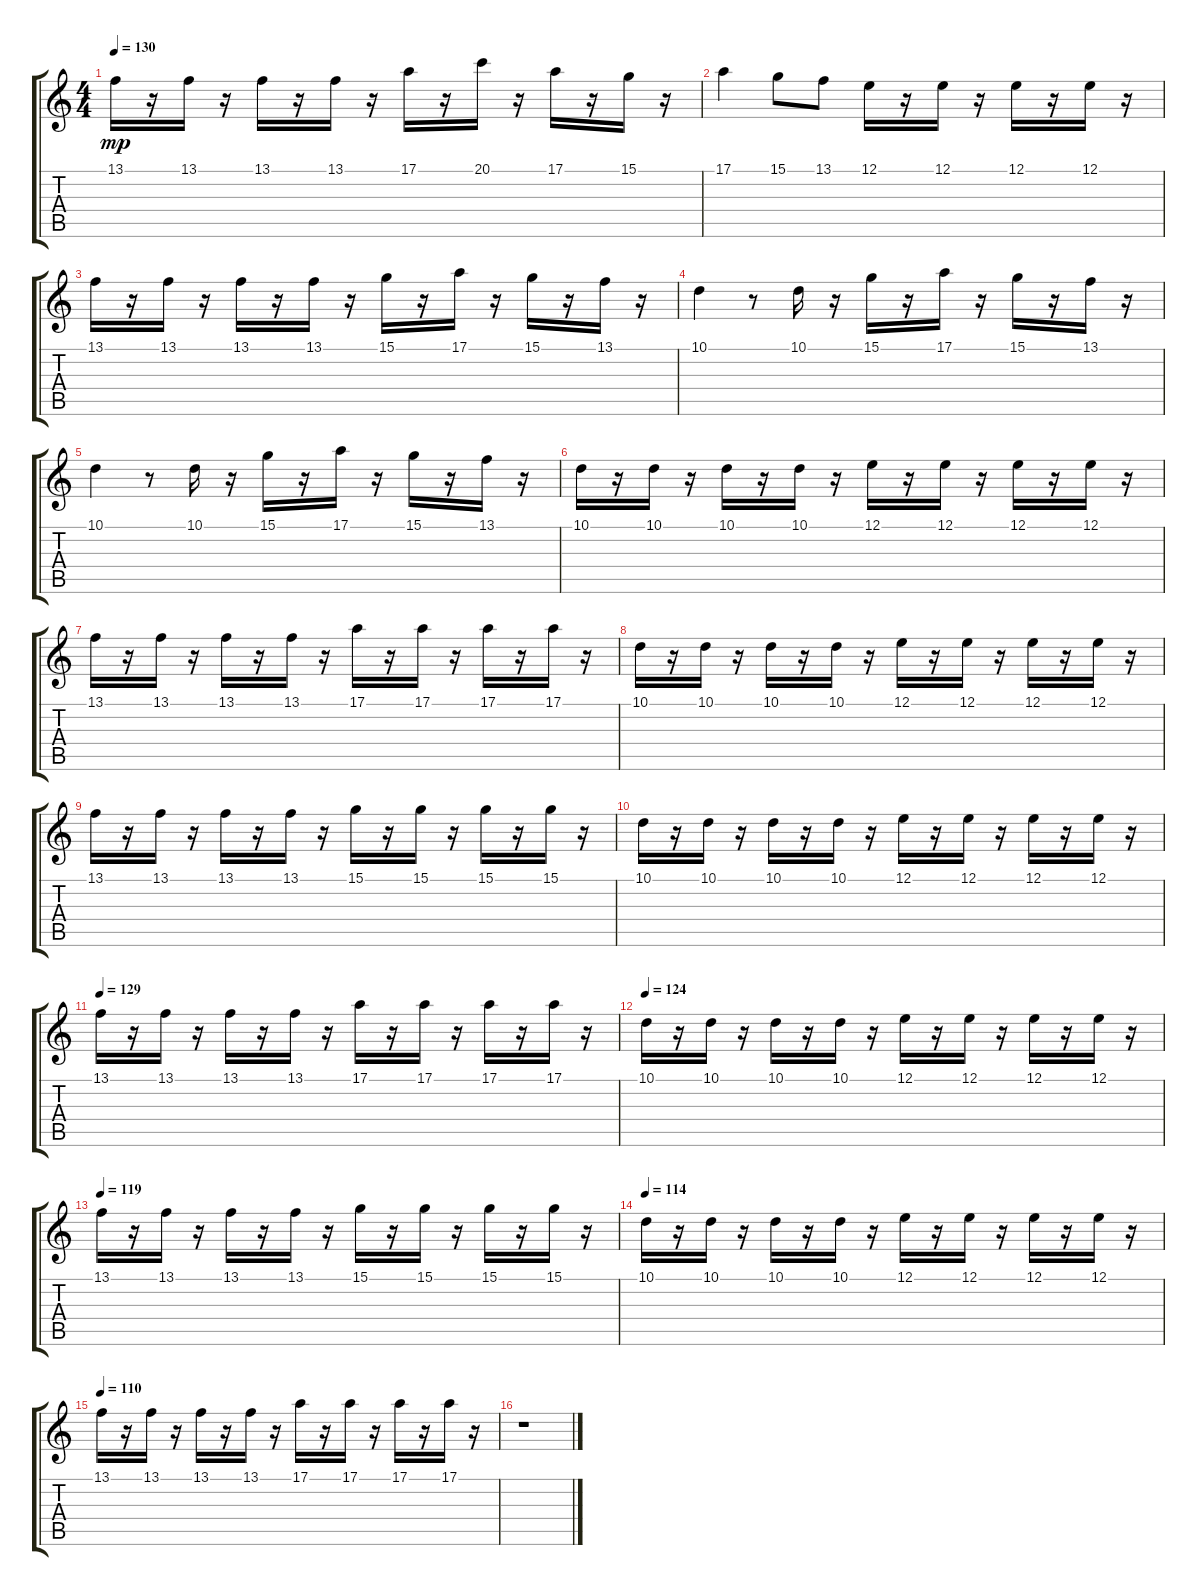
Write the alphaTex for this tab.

\track "" {instrument acousticgrandpiano}
\staff {score tabs}
\tuning (E4 B3 G3 D3 A2 E2) {hide}
\ts (4 4)
\tempo 130
\clef g2
\ks c
13.1.16{dy mp} r.16 13.1.16 r.16 13.1.16 r.16 13.1.16 r.16 17.1.16 r.16 20.1.16 r.16 17.1.16 r.16 15.1.16 r.16 |
17.1.4 15.1.8 13.1.8 12.1.16 r.16 12.1.16 r.16 12.1.16 r.16 12.1.16 r.16 |
13.1.16 r.16 13.1.16 r.16 13.1.16 r.16 13.1.16 r.16 15.1.16 r.16 17.1.16 r.16 15.1.16 r.16 13.1.16 r.16 |
10.1.4 r.8 10.1.16 r.16 15.1.16 r.16 17.1.16 r.16 15.1.16 r.16 13.1.16 r.16 |
10.1.4 r.8 10.1.16 r.16 15.1.16 r.16 17.1.16 r.16 15.1.16 r.16 13.1.16 r.16 |
10.1.16 r.16 10.1.16 r.16 10.1.16 r.16 10.1.16 r.16 12.1.16 r.16 12.1.16 r.16 12.1.16 r.16 12.1.16 r.16 |
13.1.16 r.16 13.1.16 r.16 13.1.16 r.16 13.1.16 r.16 17.1.16 r.16 17.1.16 r.16 17.1.16 r.16 17.1.16 r.16 |
10.1.16 r.16 10.1.16 r.16 10.1.16 r.16 10.1.16 r.16 12.1.16 r.16 12.1.16 r.16 12.1.16 r.16 12.1.16 r.16 |
13.1.16 r.16 13.1.16 r.16 13.1.16 r.16 13.1.16 r.16 15.1.16 r.16 15.1.16 r.16 15.1.16 r.16 15.1.16 r.16 |
10.1.16 r.16 10.1.16 r.16 10.1.16 r.16 10.1.16 r.16 12.1.16 r.16 12.1.16 r.16 12.1.16 r.16 12.1.16 r.16 |
\tempo 129
13.1.16 r.16 13.1.16 r.16 13.1.16 r.16 13.1.16 r.16 17.1.16 r.16 17.1.16 r.16 17.1.16 r.16 17.1.16 r.16 |
\tempo 124
10.1.16 r.16 10.1.16 r.16 10.1.16 r.16 10.1.16 r.16 12.1.16 r.16 12.1.16 r.16 12.1.16 r.16 12.1.16 r.16 |
\tempo 119
13.1.16 r.16 13.1.16 r.16 13.1.16 r.16 13.1.16 r.16 15.1.16 r.16 15.1.16 r.16 15.1.16 r.16 15.1.16 r.16 |
\tempo 114
10.1.16 r.16 10.1.16 r.16 10.1.16 r.16 10.1.16 r.16 12.1.16 r.16 12.1.16 r.16 12.1.16 r.16 12.1.16 r.16 |
\tempo 110
13.1.16 r.16 13.1.16 r.16 13.1.16 r.16 13.1.16 r.16 17.1.16 r.16 17.1.16 r.16 17.1.16 r.16 17.1.16 r.16 |
r.1
